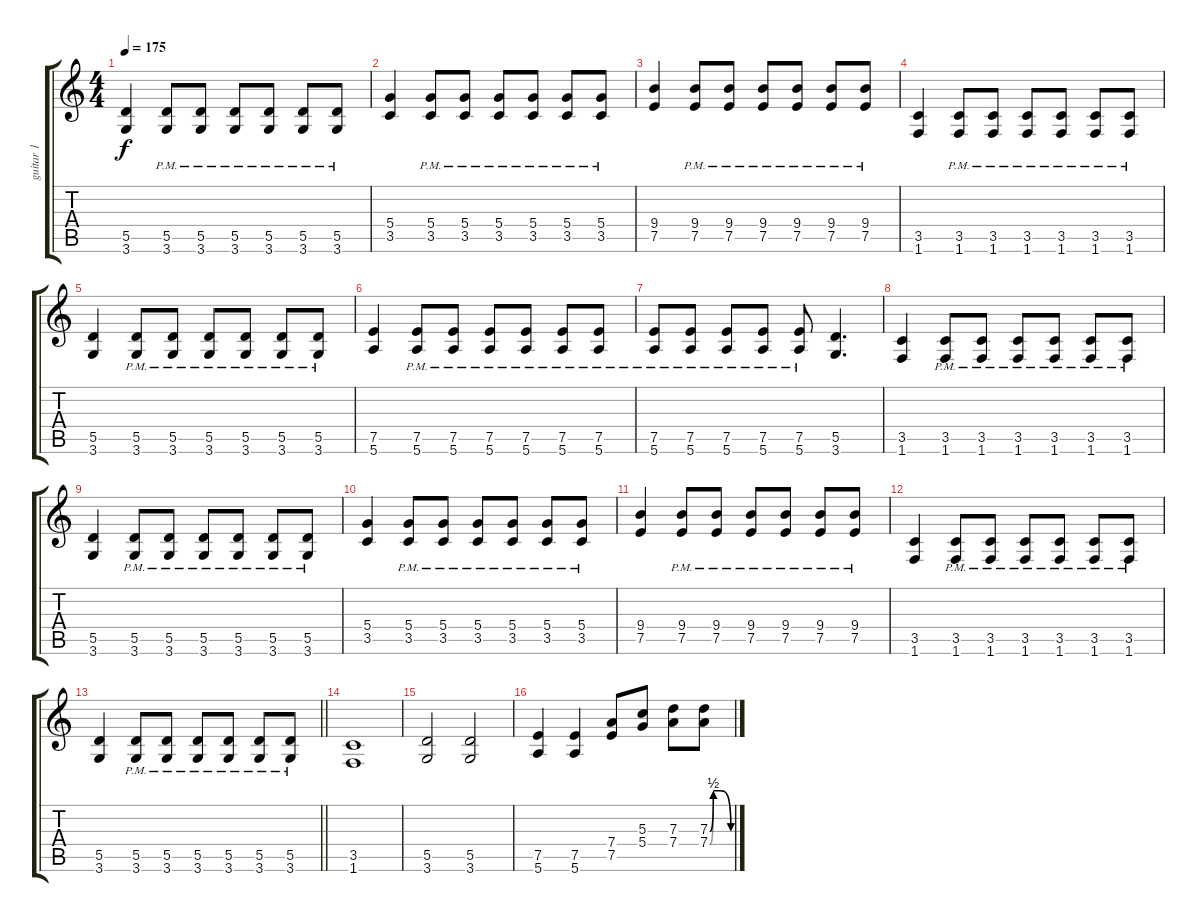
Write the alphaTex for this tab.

\track ("guitar 1" "guitar 1") {instrument overdrivenguitar}
\staff {score tabs}
\tuning (E4 B3 G3 D3 A2 E2) {hide}
\ts (4 4)
\tempo 175
\clef g2
\ks c
(5.5 3.6).4{dy f} (5.5{pm} 3.6{pm}).8 (5.5{pm} 3.6{pm}).8 (5.5{pm} 3.6{pm}).8 (5.5{pm} 3.6{pm}).8 (5.5{pm} 3.6{pm}).8 (5.5{pm} 3.6{pm}).8 |
(5.4 3.5).4 (5.4{pm} 3.5{pm}).8 (5.4{pm} 3.5{pm}).8 (5.4{pm} 3.5{pm}).8 (5.4{pm} 3.5{pm}).8 (5.4{pm} 3.5{pm}).8 (5.4{pm} 3.5{pm}).8 |
(9.4 7.5).4 (9.4{pm} 7.5{pm}).8 (9.4{pm} 7.5{pm}).8 (9.4{pm} 7.5{pm}).8 (9.4{pm} 7.5{pm}).8 (9.4{pm} 7.5{pm}).8 (9.4{pm} 7.5{pm}).8 |
(3.5 1.6).4 (3.5{pm} 1.6{pm}).8 (3.5{pm} 1.6{pm}).8 (3.5{pm} 1.6{pm}).8 (3.5{pm} 1.6{pm}).8 (3.5{pm} 1.6{pm}).8 (3.5{pm} 1.6{pm}).8 |
(5.5 3.6).4 (5.5{pm} 3.6{pm}).8 (5.5{pm} 3.6{pm}).8 (5.5{pm} 3.6{pm}).8 (5.5{pm} 3.6{pm}).8 (5.5{pm} 3.6{pm}).8 (5.5{pm} 3.6{pm}).8 |
(7.5 5.6).4 (7.5{pm} 5.6{pm}).8 (7.5{pm} 5.6{pm}).8 (7.5{pm} 5.6{pm}).8 (7.5{pm} 5.6{pm}).8 (7.5{pm} 5.6{pm}).8 (7.5{pm} 5.6{pm}).8 |
(7.5{pm} 5.6{pm}).8 (7.5{pm} 5.6{pm}).8 (7.5{pm} 5.6{pm}).8 (7.5{pm} 5.6{pm}).8 (7.5{pm} 5.6{pm}).8 (5.5 3.6).4{d} |
(3.5 1.6).4 (3.5{pm} 1.6{pm}).8 (3.5{pm} 1.6{pm}).8 (3.5{pm} 1.6{pm}).8 (3.5{pm} 1.6{pm}).8 (3.5{pm} 1.6{pm}).8 (3.5{pm} 1.6{pm}).8 |
(5.5 3.6).4 (5.5{pm} 3.6{pm}).8 (5.5{pm} 3.6{pm}).8 (5.5{pm} 3.6{pm}).8 (5.5{pm} 3.6{pm}).8 (5.5{pm} 3.6{pm}).8 (5.5{pm} 3.6{pm}).8 |
(5.4 3.5).4 (5.4{pm} 3.5{pm}).8 (5.4{pm} 3.5{pm}).8 (5.4{pm} 3.5{pm}).8 (5.4{pm} 3.5{pm}).8 (5.4{pm} 3.5{pm}).8 (5.4{pm} 3.5{pm}).8 |
(9.4 7.5).4 (9.4{pm} 7.5{pm}).8 (9.4{pm} 7.5{pm}).8 (9.4{pm} 7.5{pm}).8 (9.4{pm} 7.5{pm}).8 (9.4{pm} 7.5{pm}).8 (9.4{pm} 7.5{pm}).8 |
(3.5 1.6).4 (3.5{pm} 1.6{pm}).8 (3.5{pm} 1.6{pm}).8 (3.5{pm} 1.6{pm}).8 (3.5{pm} 1.6{pm}).8 (3.5{pm} 1.6{pm}).8 (3.5{pm} 1.6{pm}).8 |
\barLineRight lightlight
(5.5 3.6).4 (5.5{pm} 3.6{pm}).8 (5.5{pm} 3.6{pm}).8 (5.5{pm} 3.6{pm}).8 (5.5{pm} 3.6{pm}).8 (5.5{pm} 3.6{pm}).8 (5.5{pm} 3.6{pm}).8 |
(3.5 1.6).1 |
(5.5 3.6).2 (5.5 3.6).2 |
(7.5 5.6).4 (7.5 5.6).4 (7.4 7.5).8 (5.3 5.4).8 (7.3 7.4).8 (7.3{be (custom 0 0 10 2 20 2 30 2 60 0)} 7.4{be (custom 0 0 10 2 20 2 30 2 60 0)}).8
